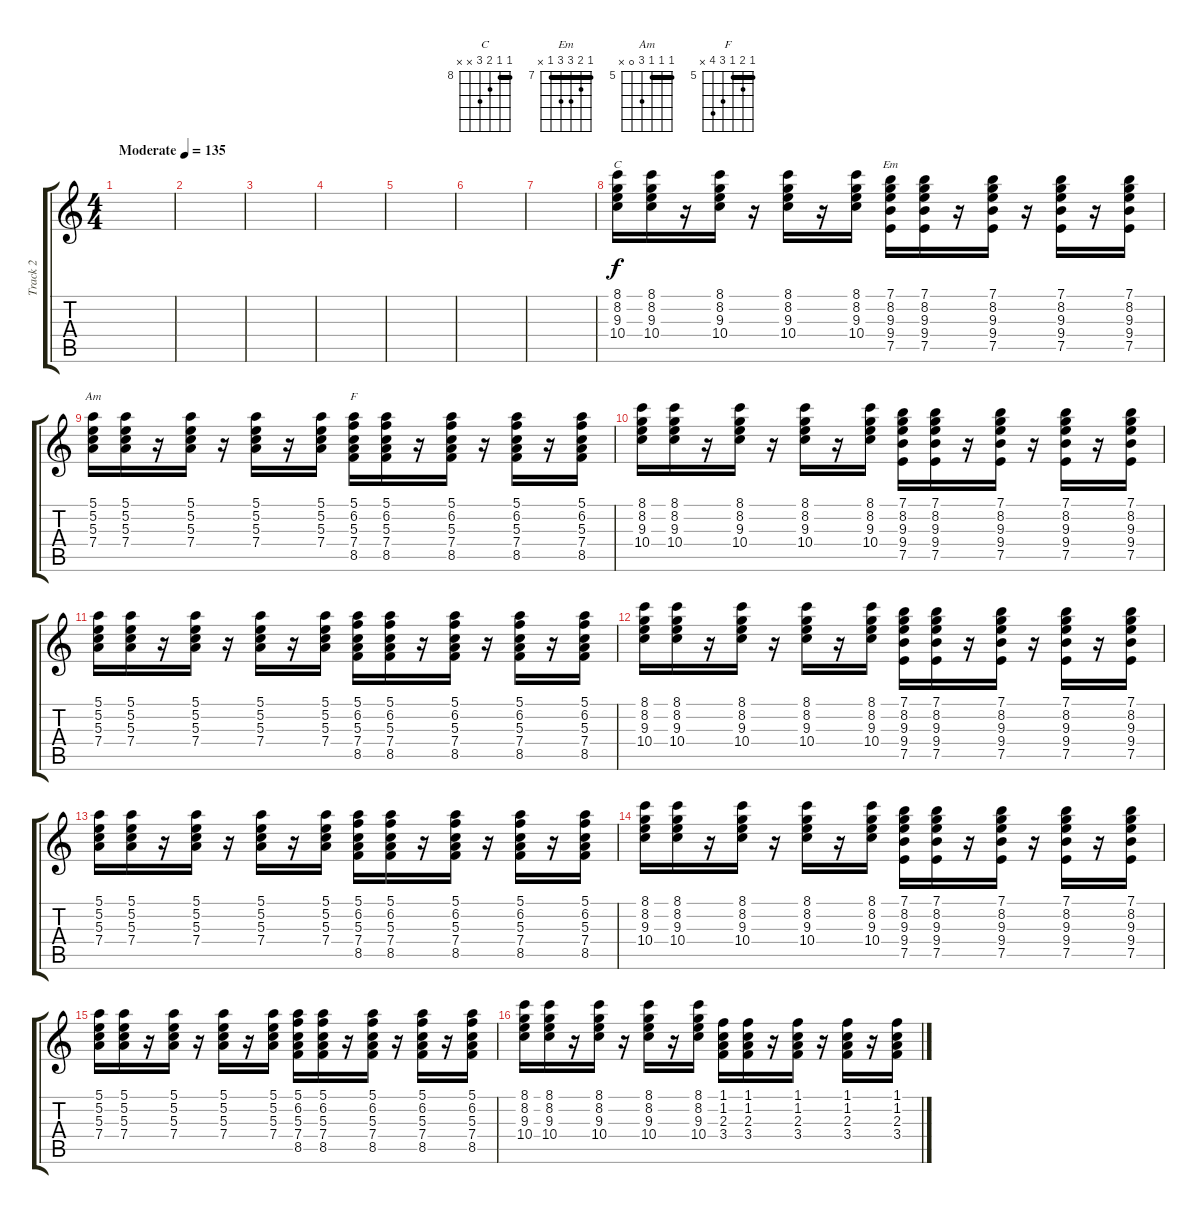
\track ("Track 2" "Track 2") {instrument electricguitarclean}
\staff {score tabs}
\tuning (E4 B3 G3 D3 A2 E2) {hide}
\chord ("C" 8 8 9 10 x x) {firstfret 8 barre 8}
\chord ("Em" 7 8 9 9 7 x) {firstfret 7 barre 7}
\chord ("Am" 5 5 5 7 0 x) {firstfret 5 barre 5}
\chord ("F" 5 6 5 7 8 x) {firstfret 5 barre 5}
\ts (4 4)
\tempo (135 "Moderate")
\clef g2
\ks c
|
|
|
|
|
|
|
(8.1 8.2 9.3 10.4).16{ch "C"} (8.1 8.2 9.3 10.4).16 r.16 (8.1 8.2 9.3 10.4).16 r.16 (8.1 8.2 9.3 10.4).16 r.16 (8.1 8.2 9.3 10.4).16 (7.1 8.2 9.3 9.4 7.5).16{ch "Em"} (7.1 8.2 9.3 9.4 7.5).16 r.16 (7.1 8.2 9.3 9.4 7.5).16 r.16 (7.1 8.2 9.3 9.4 7.5).16 r.16 (7.1 8.2 9.3 9.4 7.5).16 |
(5.1 5.2 5.3 7.4).16{ch "Am"} (5.1 5.2 5.3 7.4).16 r.16 (5.1 5.2 5.3 7.4).16 r.16 (5.1 5.2 5.3 7.4).16 r.16 (5.1 5.2 5.3 7.4).16 (5.1 6.2 5.3 7.4 8.5).16{ch "F"} (5.1 6.2 5.3 7.4 8.5).16 r.16 (5.1 6.2 5.3 7.4 8.5).16 r.16 (5.1 6.2 5.3 7.4 8.5).16 r.16 (5.1 6.2 5.3 7.4 8.5).16 |
(8.1 8.2 9.3 10.4).16 (8.1 8.2 9.3 10.4).16 r.16 (8.1 8.2 9.3 10.4).16 r.16 (8.1 8.2 9.3 10.4).16 r.16 (8.1 8.2 9.3 10.4).16 (7.1 8.2 9.3 9.4 7.5).16 (7.1 8.2 9.3 9.4 7.5).16 r.16 (7.1 8.2 9.3 9.4 7.5).16 r.16 (7.1 8.2 9.3 9.4 7.5).16 r.16 (7.1 8.2 9.3 9.4 7.5).16 |
(5.1 5.2 5.3 7.4).16 (5.1 5.2 5.3 7.4).16 r.16 (5.1 5.2 5.3 7.4).16 r.16 (5.1 5.2 5.3 7.4).16 r.16 (5.1 5.2 5.3 7.4).16 (5.1 6.2 5.3 7.4 8.5).16 (5.1 6.2 5.3 7.4 8.5).16 r.16 (5.1 6.2 5.3 7.4 8.5).16 r.16 (5.1 6.2 5.3 7.4 8.5).16 r.16 (5.1 6.2 5.3 7.4 8.5).16 |
(8.1 8.2 9.3 10.4).16 (8.1 8.2 9.3 10.4).16 r.16 (8.1 8.2 9.3 10.4).16 r.16 (8.1 8.2 9.3 10.4).16 r.16 (8.1 8.2 9.3 10.4).16 (7.1 8.2 9.3 9.4 7.5).16 (7.1 8.2 9.3 9.4 7.5).16 r.16 (7.1 8.2 9.3 9.4 7.5).16 r.16 (7.1 8.2 9.3 9.4 7.5).16 r.16 (7.1 8.2 9.3 9.4 7.5).16 |
(5.1 5.2 5.3 7.4).16 (5.1 5.2 5.3 7.4).16 r.16 (5.1 5.2 5.3 7.4).16 r.16 (5.1 5.2 5.3 7.4).16 r.16 (5.1 5.2 5.3 7.4).16 (5.1 6.2 5.3 7.4 8.5).16 (5.1 6.2 5.3 7.4 8.5).16 r.16 (5.1 6.2 5.3 7.4 8.5).16 r.16 (5.1 6.2 5.3 7.4 8.5).16 r.16 (5.1 6.2 5.3 7.4 8.5).16 |
(8.1 8.2 9.3 10.4).16 (8.1 8.2 9.3 10.4).16 r.16 (8.1 8.2 9.3 10.4).16 r.16 (8.1 8.2 9.3 10.4).16 r.16 (8.1 8.2 9.3 10.4).16 (7.1 8.2 9.3 9.4 7.5).16 (7.1 8.2 9.3 9.4 7.5).16 r.16 (7.1 8.2 9.3 9.4 7.5).16 r.16 (7.1 8.2 9.3 9.4 7.5).16 r.16 (7.1 8.2 9.3 9.4 7.5).16 |
(5.1 5.2 5.3 7.4).16 (5.1 5.2 5.3 7.4).16 r.16 (5.1 5.2 5.3 7.4).16 r.16 (5.1 5.2 5.3 7.4).16 r.16 (5.1 5.2 5.3 7.4).16 (5.1 6.2 5.3 7.4 8.5).16 (5.1 6.2 5.3 7.4 8.5).16 r.16 (5.1 6.2 5.3 7.4 8.5).16 r.16 (5.1 6.2 5.3 7.4 8.5).16 r.16 (5.1 6.2 5.3 7.4 8.5).16 |
(8.1 8.2 9.3 10.4).16 (8.1 8.2 9.3 10.4).16 r.16 (8.1 8.2 9.3 10.4).16 r.16 (8.1 8.2 9.3 10.4).16 r.16 (8.1 8.2 9.3 10.4).16 (1.1 1.2 2.3 3.4).16 (1.1 1.2 2.3 3.4).16 r.16 (1.1 1.2 2.3 3.4).16 r.16 (1.1 1.2 2.3 3.4).16 r.16 (1.1 1.2 2.3 3.4).16
